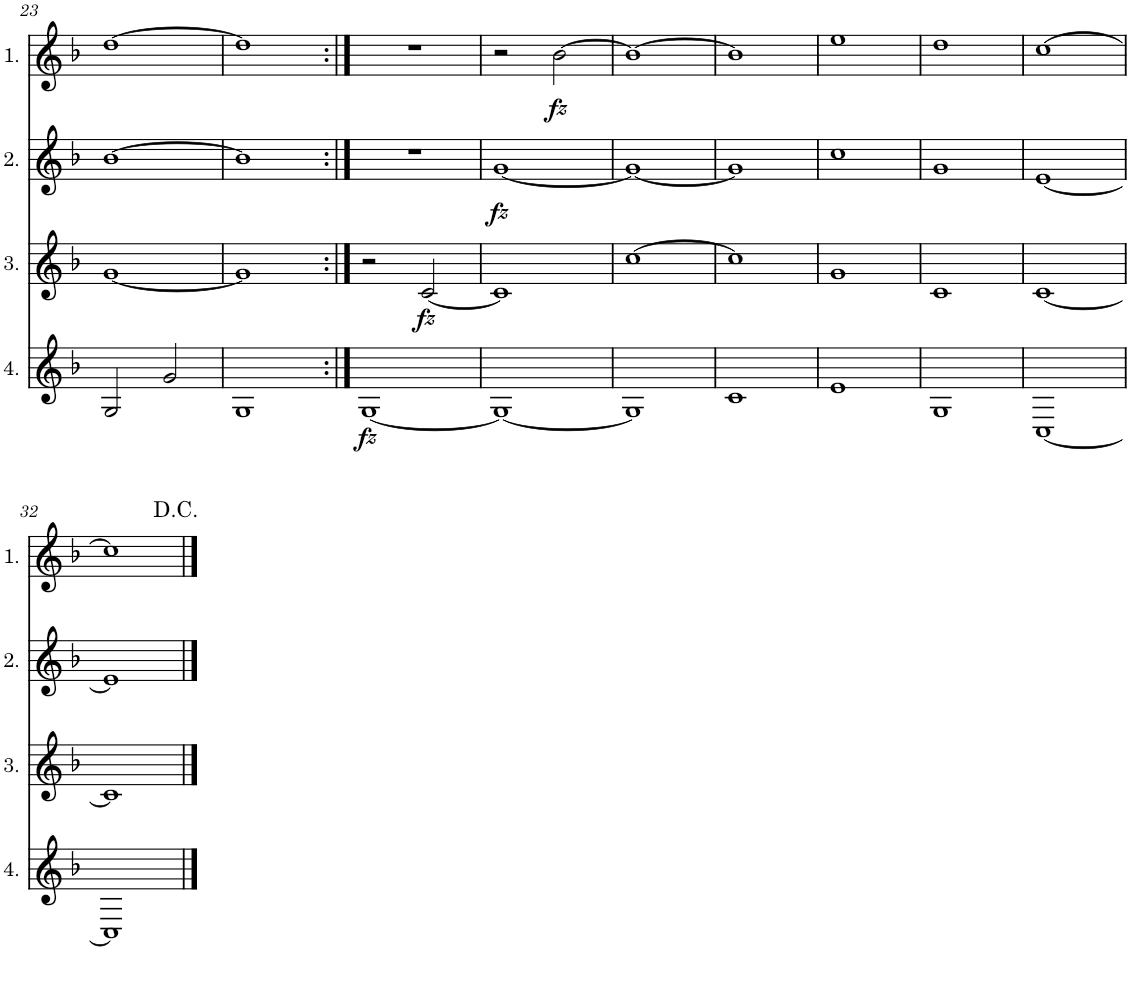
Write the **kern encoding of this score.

**kern	**dynam	**kern	**dynam	**kern	**dynam	**kern	**dynam
*part4	*part4	*part3	*part3	*part2	*part2	*part1	*part1
*staff4	*staff4	*staff3	*staff3	*staff2	*staff2	*staff1	*staff1
*I"4.	*	*I"3.	*	*I"2.	*	*I"1.	*
!!LO:PB:g=z
*clefG2	*	*clefG2	*	*clefG2	*	*clefG2	*
*Trd4c7	*	*Trd4c7	*	*Trd4c7	*	*Trd4c7	*
*k[b-]	*	*k[b-]	*	*k[b-]	*	*k[b-]	*
*M2/2	*	*M2/2	*	*M2/2	*	*M2/2	*
*met(c|)	*	*met(c|)	*	*met(c|)	*	*met(c|)	*
=23	=23	=23	=23	=23	=23	=23	=23
2G/	.	[1g	.	[1b-	.	[1dd	.
2g/	.	.	.	.	.	.	.
=24	=24	=24	=24	=24	=24	=24	=24
1G	.	1g]	.	1b-]	.	1dd]	.
=25:|!	=25:|!	=25:|!	=25:|!	=25:|!	=25:|!	=25:|!	=25:|!
!	!LO:DY:b	!	!	!	!	!	!
[1G	fz	2r	.	1r	.	1r	.
!	!	!	!LO:DY:b	!	!	!	!
.	.	[2c/	fz	.	.	.	.
=26	=26	=26	=26	=26	=26	=26	=26
!	!	!	!	!	!LO:DY:b	!	!
1G_	.	1c]	.	[1g	fz	2r	.
!	!	!	!	!	!	!	!LO:DY:b
.	.	.	.	.	.	[2b-\	fz
=27	=27	=27	=27	=27	=27	=27	=27
1G]	.	[1cc	.	1g_	.	1b-_	.
=28	=28	=28	=28	=28	=28	=28	=28
1c	.	1cc]	.	1g]	.	1b-]	.
=29	=29	=29	=29	=29	=29	=29	=29
1e	.	1g	.	1cc	.	1ee	.
=30	=30	=30	=30	=30	=30	=30	=30
1G	.	1c	.	1g	.	1dd	.
=31	=31	=31	=31	=31	=31	=31	=31
[1C	.	[1c	.	[1e	.	[1cc	.
!!LO:LB:g=z
=32	=32	=32	=32	=32	=32	=32	=32
1C]	.	1c]	.	1e]	.	1cc]	.
==	==	==	==	==	==	==	==
*-	*-	*-	*-	*-	*-	*-	*-
